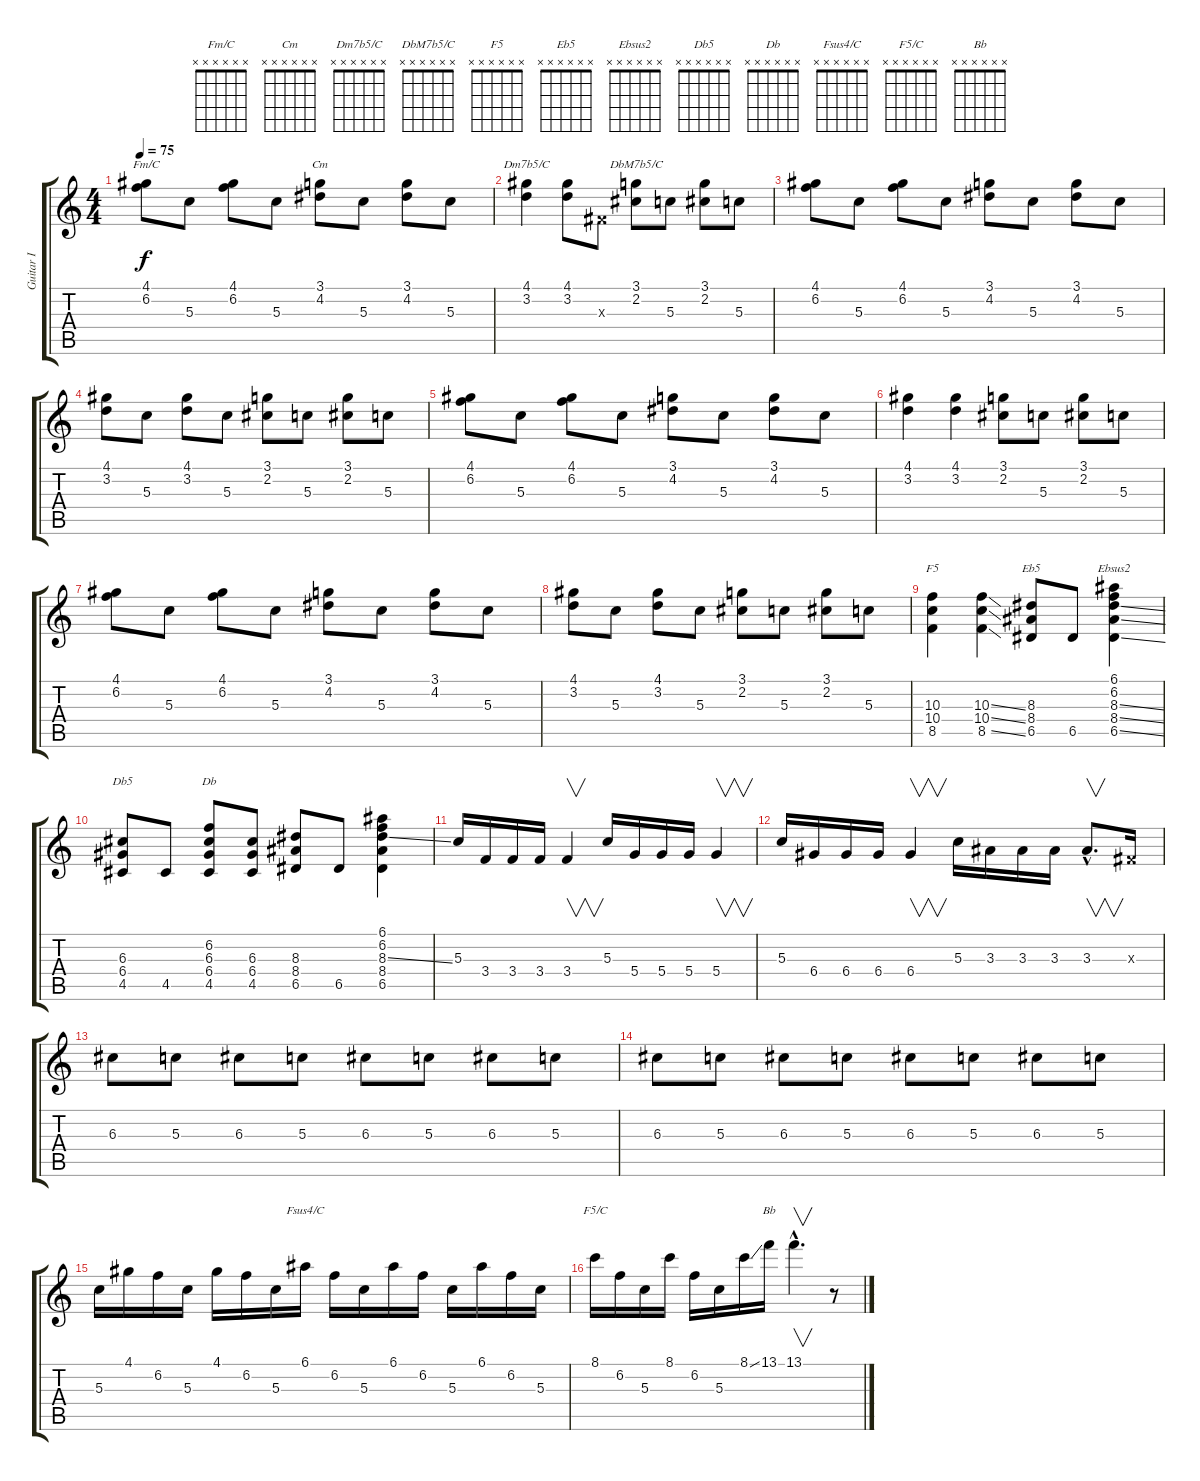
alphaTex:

\track ("Guitar I" "Guitar I") {instrument electricguitarjazz}
\staff {score tabs}
\tuning (E4 B3 G3 D3 A2 E2) {hide}
\chord ("Fm/C" x x x x x x) {firstfret 0}
\chord ("Cm" x x x x x x) {firstfret 0}
\chord ("Dm7b5/C" x x x x x x) {firstfret 0}
\chord ("DbM7b5/C" x x x x x x) {firstfret 0}
\chord ("F5" x x x x x x) {firstfret 0}
\chord ("Eb5" x x x x x x) {firstfret 0}
\chord ("Ebsus2" x x x x x x) {firstfret 0}
\chord ("Db5" x x x x x x) {firstfret 0}
\chord ("Db" x x x x x x) {firstfret 0}
\chord ("Fsus4/C" x x x x x x) {firstfret 0}
\chord ("F5/C" x x x x x x) {firstfret 0}
\chord ("Bb" x x x x x x) {firstfret 0}
\ts (4 4)
\tempo 75
\clef g2
\ks c
(4.1 6.2).8{ch "Fm/C" dy f} 5.3.8 (4.1 6.2).8 5.3.8 (3.1 4.2).8{ch "Cm"} 5.3.8 (3.1 4.2).8 5.3.8 |
(4.1 3.2).4{ch "Dm7b5/C"} (4.1 3.2).8 -1.3{x}.8 (3.1 2.2).8{ch "DbM7b5/C"} 5.3.8 (3.1 2.2).8 5.3.8 |
(4.1 6.2).8 5.3.8 (4.1 6.2).8 5.3.8 (3.1 4.2).8 5.3.8 (3.1 4.2).8 5.3.8 |
(4.1 3.2).8 5.3.8 (4.1 3.2).8 5.3.8 (3.1 2.2).8 5.3.8 (3.1 2.2).8 5.3.8 |
(4.1 6.2).8 5.3.8 (4.1 6.2).8 5.3.8 (3.1 4.2).8 5.3.8 (3.1 4.2).8 5.3.8 |
(4.1 3.2).4 (4.1 3.2).4 (3.1 2.2).8 5.3.8 (3.1 2.2).8 5.3.8 |
(4.1 6.2).8 5.3.8 (4.1 6.2).8 5.3.8 (3.1 4.2).8 5.3.8 (3.1 4.2).8 5.3.8 |
(4.1 3.2).8 5.3.8 (4.1 3.2).8 5.3.8 (3.1 2.2).8 5.3.8 (3.1 2.2).8 5.3.8 |
(10.3 10.4 8.5).4{ch "F5"} (10.3{ss} 10.4{ss} 8.5{ss}).4 (8.3 8.4 6.5).8{ch "Eb5"} 6.5.8 (6.1 6.2 8.3{ss} 8.4{ss} 6.5{ss}).4{ch "Ebsus2"} |
(6.3 6.4 4.5).8{ch "Db5"} 4.5.8 (6.2 6.3 6.4 4.5).8{ch "Db"} (6.3 6.4 4.5).8 (8.3 8.4 6.5).8 6.5.8 (6.1 6.2 8.3{ss} 8.4 6.5).4 |
5.3.16 3.4.16 3.4.16 3.4.16 3.4.4{v} 5.3.16 5.4.16 5.4.16 5.4.16 5.4.4{v} |
5.3.16 6.4.16 6.4.16 6.4.16 6.4.4{v} 5.3.16 3.3.16 3.3.16 3.3.16 3.3{hac}.8{v d} -1.3{x}.16 |
6.3.8 5.3.8 6.3.8 5.3.8 6.3.8 5.3.8 6.3.8 5.3.8 |
6.3.8 5.3.8 6.3.8 5.3.8 6.3.8 5.3.8 6.3.8 5.3.8 |
5.3.16 4.1.16 6.2.16 5.3.16 4.1.16 6.2.16 5.3.16 6.1.16{ch "Fsus4/C"} 6.2.16 5.3.16 6.1.16 6.2.16 5.3.16 6.1.16 6.2.16 5.3.16 |
8.1.16{ch "F5/C"} 6.2.16 5.3.16 8.1.16 6.2.16 5.3.16 8.1{ss}.16 13.1.16{ch "Bb"} 13.1{hac}.4{v d} r.8
